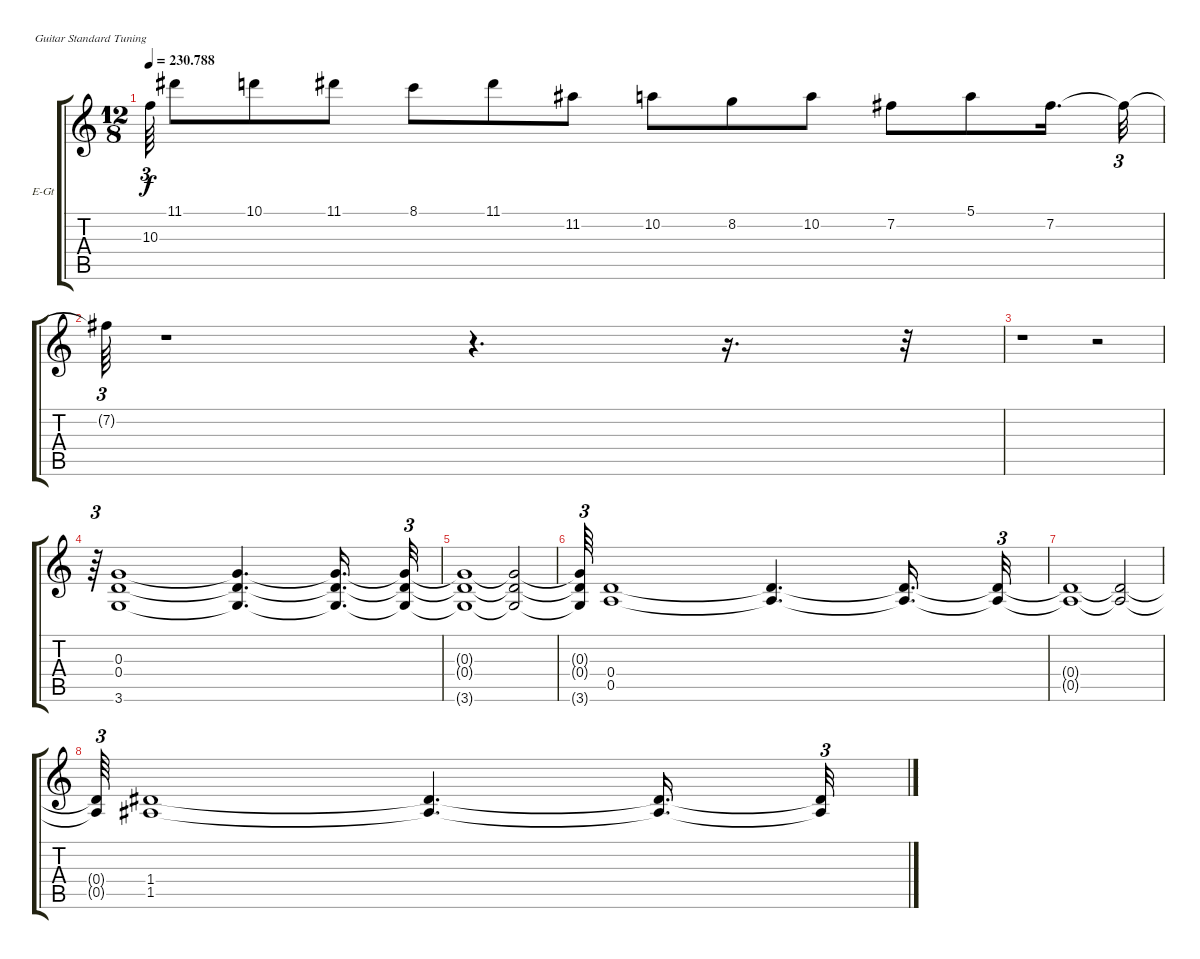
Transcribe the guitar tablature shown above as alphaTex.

\bracketExtendMode groupsimilarinstruments
\firstSystemTrackNameOrientation horizontal
\otherSystemsTrackNameOrientation horizontal
\track ("Соло" "E-Gt") {instrument overdrivenguitar}
\staff {score tabs}
\tuning (E4 B3 G3 D3 A2 E2)
\ts (12 8)
\tempo
230.788
\accidentals auto
\clef g2
\ottava regular
\simile none
\ks c
10.3{t}.64{tu (3 2) dy f} 11.1.8 10.1.8 11.1.8 8.1.8 11.1.8 11.2.8 10.2.8 8.2.8 10.2.8 7.2.8 5.1.8 7.2.16{d} 7.2{t}.32{tu (3 2)} |
7.2{t}.64{tu (3 2)} r.1 r.4{d} r.16{d} r.32{tu (3 2)} |
r.1 r.2 |
r.64{tu (3 2)} (0.3 0.4 3.6).1 (0.3{t} 0.4{t} 3.6{t}).4{d} (0.3{t} 0.4{t} 3.6{t}).16{d} (0.3{t} 0.4{t} 3.6{t}).32{tu (3 2)} |
(0.3{t} 0.4{t} 3.6{t}).1 (0.3{t} 0.4{t} 3.6{t}).2 |
(0.3{t} 0.4{t} 3.6{t}).64{tu (3 2)} (0.4 0.5).1 (0.4{t} 0.5{t}).4{d} (0.4{t} 0.5{t}).16{d} (0.4{t} 0.5{t}).32{tu (3 2)} |
(0.4{t} 0.5{t}).1 (0.4{t} 0.5{t}).2 |
(0.4{t} 0.5{t}).64{tu (3 2)} (1.4 1.5).1 (1.4{t} 1.5{t}).4{d} (1.4{t} 1.5{t}).16{d} (1.4{t} 1.5{t}).32{tu (3 2)}
